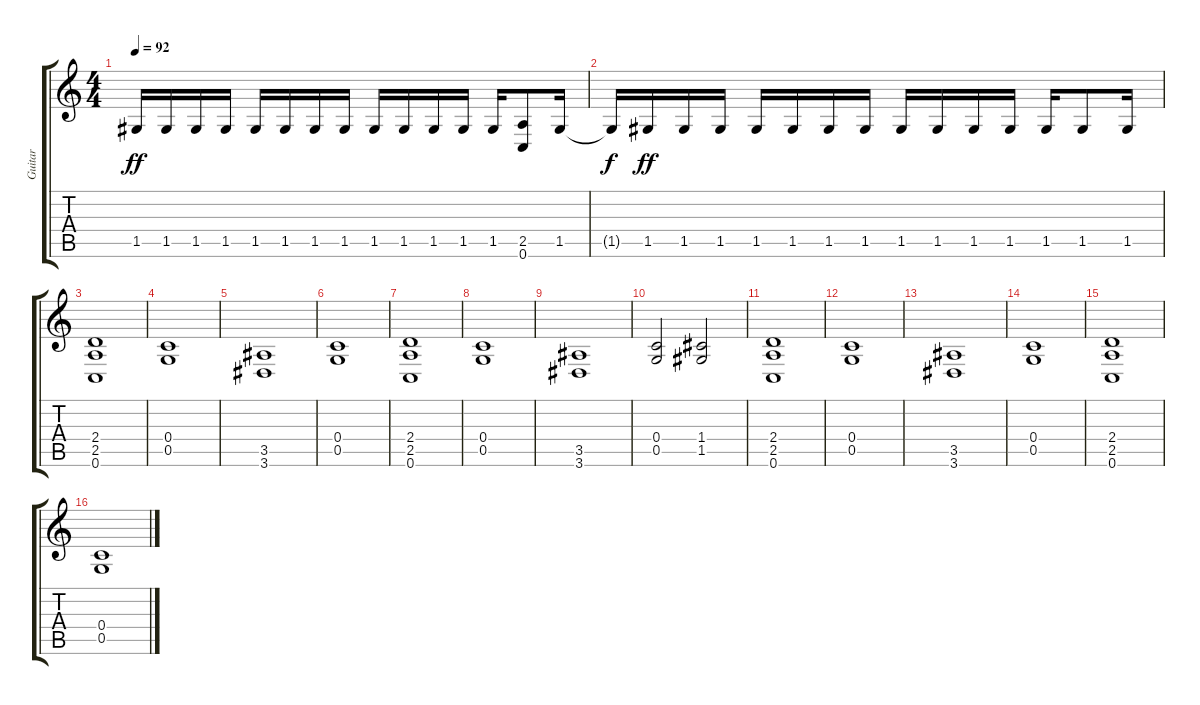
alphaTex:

\track ("Guitar" "Guitar") {instrument distortionguitar}
\staff {score tabs}
\tuning (D4 A3 F3 C3 G2 C2) {hide}
\ts (4 4)
\tempo 92
\clef g2
\ks c
1.5.16{dy ff} 1.5.16 1.5.16 1.5.16 1.5.16 1.5.16 1.5.16 1.5.16 1.5.16 1.5.16 1.5.16 1.5.16 1.5.16 (2.5 0.6).8 1.5.16 |
1.5{t}.16{dy f} 1.5.16{dy ff} 1.5.16 1.5.16 1.5.16 1.5.16 1.5.16 1.5.16 1.5.16 1.5.16 1.5.16 1.5.16 1.5.16 1.5.8 1.5.16 |
(2.4 2.5 0.6).1 |
(0.4 0.5).1 |
(3.5 3.6).1 |
(0.4 0.5).1 |
(2.4 2.5 0.6).1 |
(0.4 0.5).1 |
(3.5 3.6).1 |
(0.4 0.5).2 (1.4 1.5).2 |
(2.4 2.5 0.6).1 |
(0.4 0.5).1 |
(3.5 3.6).1 |
(0.4 0.5).1 |
(2.4 2.5 0.6).1 |
(0.4 0.5).1
